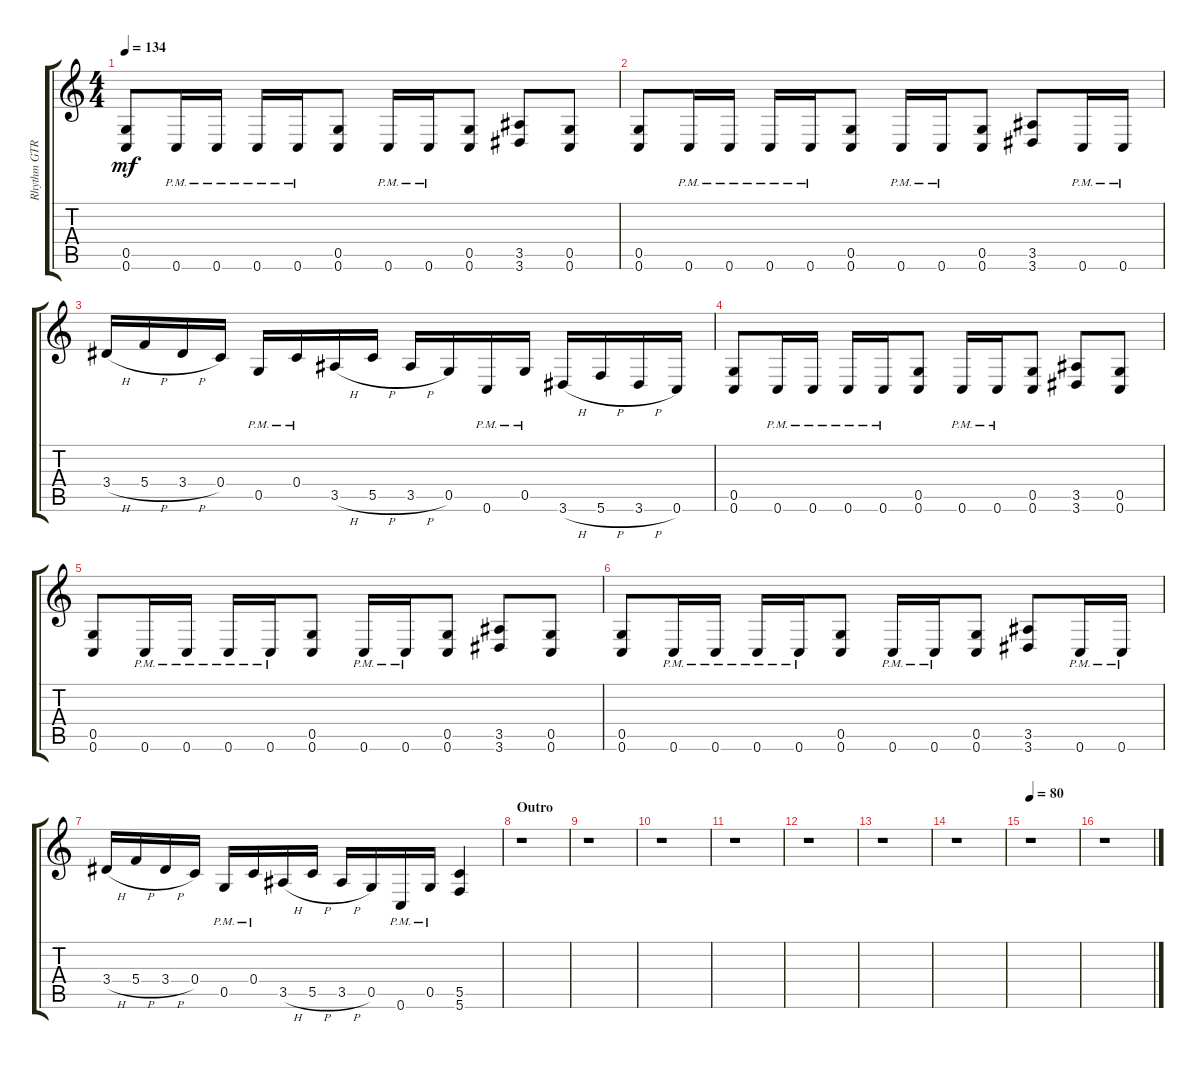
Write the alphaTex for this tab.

\track ("Rhythm GTR 1" "Rhythm GTR") {instrument overdrivenguitar}
\staff {score tabs}
\tuning (D4 A3 F3 C3 G2 C2) {hide}
\ts (4 4)
\tempo 134
\clef g2
\ks aminor
(0.5 0.6).8{dy mf} 0.6{pm}.16 0.6{pm}.16 0.6{pm}.16 0.6{pm}.16 (0.5 0.6).8 0.6{pm}.16 0.6{pm}.16 (0.5 0.6).8 (3.5 3.6).8 (0.5 0.6).8 |
(0.5 0.6).8 0.6{pm}.16 0.6{pm}.16 0.6{pm}.16 0.6{pm}.16 (0.5 0.6).8 0.6{pm}.16 0.6{pm}.16 (0.5 0.6).8 (3.5 3.6).8 0.6{pm}.16 0.6{pm}.16 |
3.4{h}.16 5.4{h}.16 3.4{h}.16 0.4.16 0.5{pm}.16 0.4{pm}.16 3.5{h}.16 5.5{h}.16 3.5{h}.16 0.5.16 0.6{pm}.16 0.5{pm}.16 3.6{h}.16 5.6{h}.16 3.6{h}.16 0.6.16 |
(0.5 0.6).8 0.6{pm}.16 0.6{pm}.16 0.6{pm}.16 0.6{pm}.16 (0.5 0.6).8 0.6{pm}.16 0.6{pm}.16 (0.5 0.6).8 (3.5 3.6).8 (0.5 0.6).8 |
(0.5 0.6).8 0.6{pm}.16 0.6{pm}.16 0.6{pm}.16 0.6{pm}.16 (0.5 0.6).8 0.6{pm}.16 0.6{pm}.16 (0.5 0.6).8 (3.5 3.6).8 (0.5 0.6).8 |
(0.5 0.6).8 0.6{pm}.16 0.6{pm}.16 0.6{pm}.16 0.6{pm}.16 (0.5 0.6).8 0.6{pm}.16 0.6{pm}.16 (0.5 0.6).8 (3.5 3.6).8 0.6{pm}.16 0.6{pm}.16 |
3.4{h}.16 5.4{h}.16 3.4{h}.16 0.4.16 0.5{pm}.16 0.4{pm}.16 3.5{h}.16 5.5{h}.16 3.5{h}.16 0.5.16 0.6{pm}.16 0.5{pm}.16 (5.5 5.6).4 |
\section ("" "Outro")
r.1 |
r.1 |
r.1 |
r.1 |
r.1 |
r.1 |
r.1 |
\tempo 80
r.1 |
r.1
